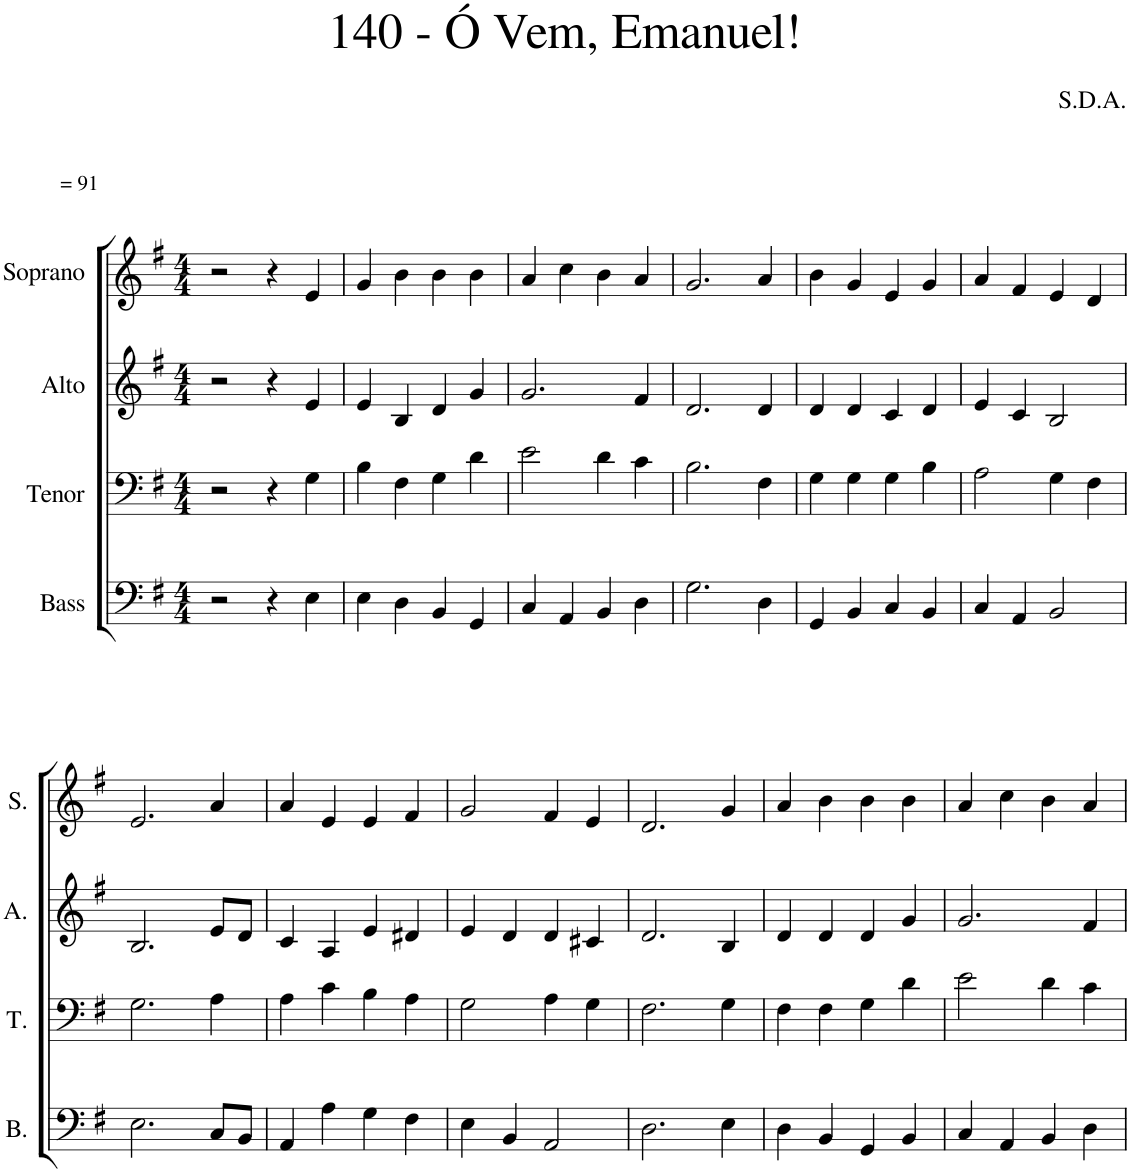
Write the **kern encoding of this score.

**kern	**kern	**kern	**kern
*part4	*part3	*part2	*part1
*staff4	*staff3	*staff2	*staff1
*I"Bass	*I"Tenor	*I"Alto	*I"Soprano
*I'B.	*I'T.	*I'A.	*I'S.
*clefF4	*clefF4	*clefG2	*clefG2
*k[f#]	*k[f#]	*k[f#]	*k[f#]
*M4/4	*M4/4	*M4/4	*M4/4
=1	=1	=1	=1
!	!	!	!LO:TX:a:t== 91
2r	2r	2r	2r
4r	4r	4r	4r
4E\	4G\	4e/	4e/
=2	=2	=2	=2
4E\	4B\	4e/	4g/
4D\	4F#\	4B/	4b\
4BB/	4G\	4d/	4b\
4GG/	4d\	4g/	4b\
=3	=3	=3	=3
4C/	2e\	2.g/	4a/
4AA/	.	.	4cc\
4BB/	4d\	.	4b\
4D\	4c\	4f#/	4a/
=4	=4	=4	=4
2.G\	2.B\	2.d/	2.g/
4D\	4F#\	4d/	4a/
=5	=5	=5	=5
4GG/	4G\	4d/	4b\
4BB/	4G\	4d/	4g/
4C/	4G\	4c/	4e/
4BB/	4B\	4d/	4g/
=6	=6	=6	=6
4C/	2A\	4e/	4a/
4AA/	.	4c/	4f#/
2BB/	4G\	2B/	4e/
.	4F#\	.	4d/
!!LO:LB:g=z
=7	=7	=7	=7
2.E\	2.G\	2.B/	2.e/
8C/L	4A\	8e/L	4a/
8BB/J	.	8d/J	.
=8	=8	=8	=8
4AA/	4A\	4c/	4a/
4A\	4c\	4A/	4e/
4G\	4B\	4e/	4e/
4F#\	4A\	4d#X/	4f#/
=9	=9	=9	=9
4E\	2G\	4e/	2g/
4BB/	.	4d/	.
2AA/	4A\	4d/	4f#/
.	4G\	4c#X/	4e/
=10	=10	=10	=10
2.D\	2.F#\	2.d/	2.d/
4E\	4G\	4B/	4g/
=11	=11	=11	=11
4D\	4F#\	4d/	4a/
4BB/	4F#\	4d/	4b\
4GG/	4G\	4d/	4b\
4BB/	4d\	4g/	4b\
=12	=12	=12	=12
4C/	2e\	2.g/	4a/
4AA/	.	.	4cc\
4BB/	4d\	.	4b\
4D\	4c\	4f#/	4a/
=	=	=	=
*-	*-	*-	*-
